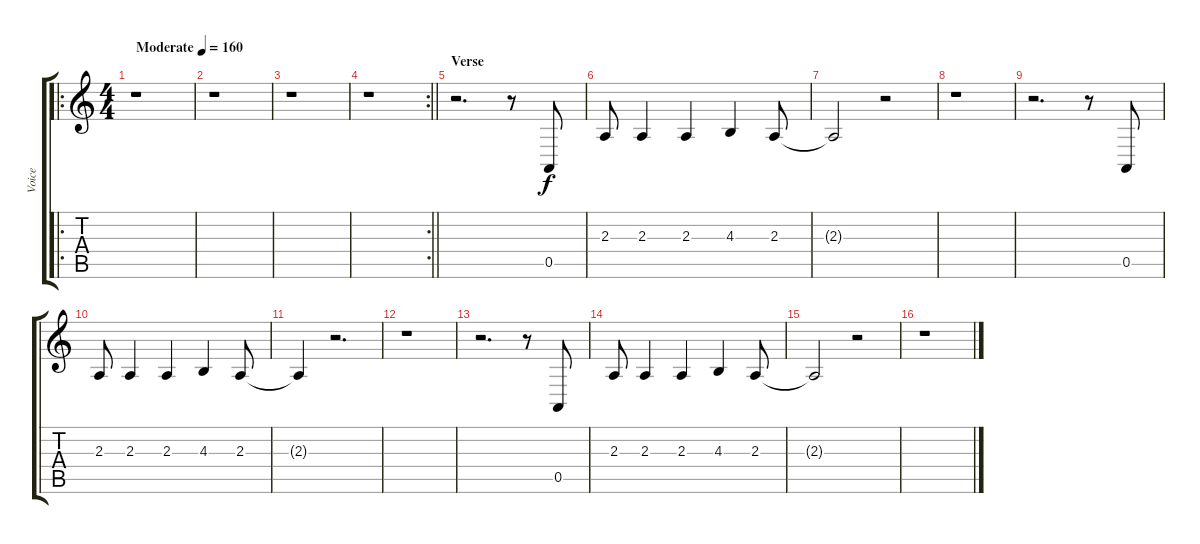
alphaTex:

\track ("Voice" "Voice") {instrument lead2sawtooth}
\staff {score tabs}
\tuning (E4 B3 G3 D3 A2 E2) {hide}
\ro
\ts (4 4)
\tempo (160 "Moderate")
\clef g2
\ks c
r.1{dy f instrument lead2sawtooth} |
r.1 |
r.1 |
\rc 2
\barLineRight lightlight
r.1 |
\section ("" "Verse")
r.2{d} r.8 0.5.8 |
2.3.8 2.3.4 2.3.4 4.3.4 2.3.8 |
2.3{t}.2 r.2 |
r.1 |
r.2{d} r.8 0.5.8 |
2.3.8 2.3.4 2.3.4 4.3.4 2.3.8 |
2.3{t}.4 r.2{d} |
r.1 |
r.2{d} r.8 0.5.8 |
2.3.8 2.3.4 2.3.4 4.3.4 2.3.8 |
2.3{t}.2 r.2 |
r.1
